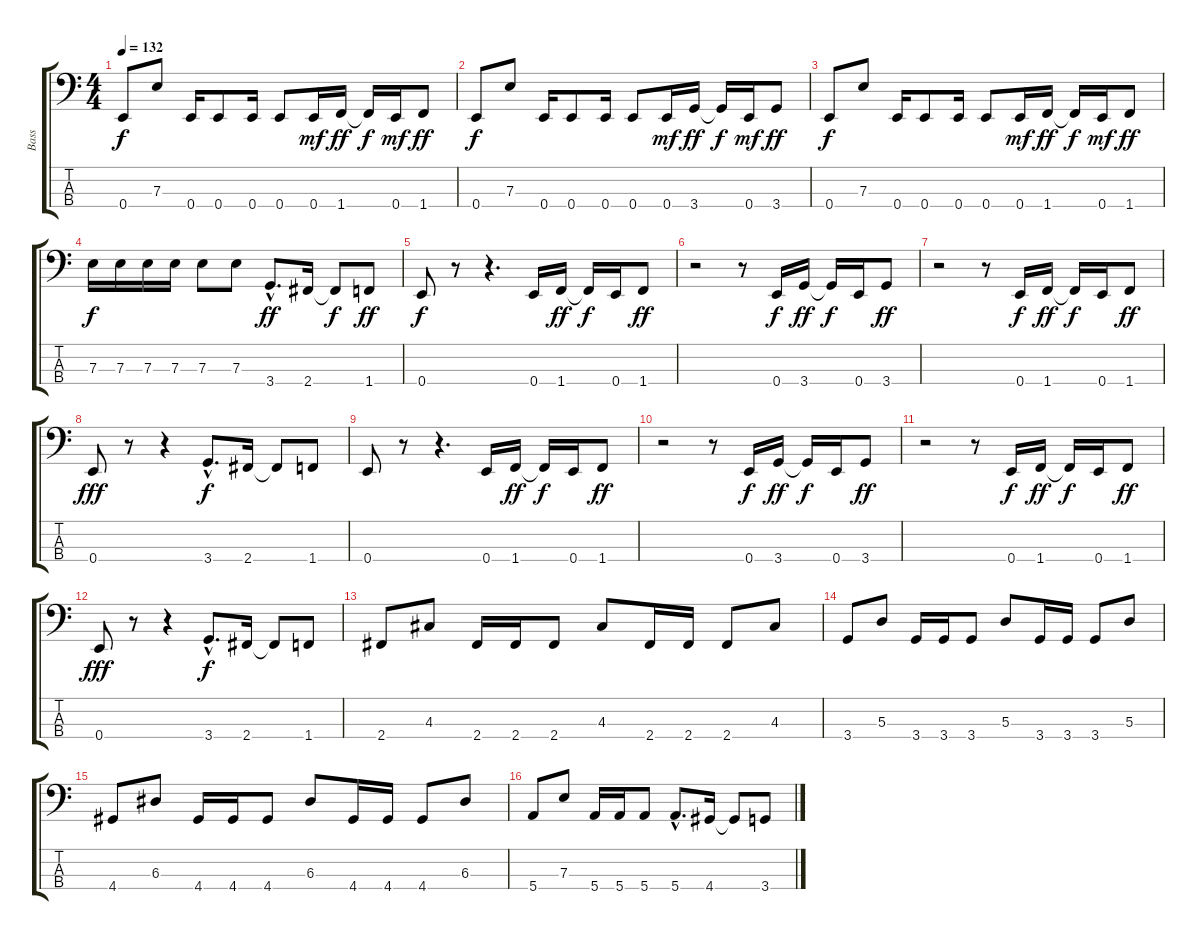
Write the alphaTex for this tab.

\track ("Bass" "Bass") {instrument electricbassfinger}
\staff {score tabs}
\tuning (G2 D2 A1 E1) {hide}
\ts (4 4)
\tempo 132
\clef f4
\ks c
0.4.8{dy f} 7.3.8 0.4.16 0.4.8 0.4.16 0.4.8 0.4.16{dy mf} 1.4.16{dy ff} 1.4{t}.16{dy f} 0.4.16{dy mf} 1.4.8{dy ff} |
0.4.8{dy f} 7.3.8 0.4.16 0.4.8 0.4.16 0.4.8 0.4.16{dy mf} 3.4.16{dy ff} 3.4{t}.16{dy f} 0.4.16{dy mf} 3.4.8{dy ff} |
0.4.8{dy f} 7.3.8 0.4.16 0.4.8 0.4.16 0.4.8 0.4.16{dy mf} 1.4.16{dy ff} 1.4{t}.16{dy f} 0.4.16{dy mf} 1.4.8{dy ff} |
7.3.16{dy f} 7.3.16 7.3.16 7.3.16 7.3.8 7.3.8 3.4{hac}.8{d dy ff} 2.4.16 2.4{t}.8{dy f} 1.4.8{dy ff} |
0.4.8{dy f} r.8 r.4{d} 0.4.16 1.4.16{dy ff} 1.4{t}.16{dy f} 0.4.16 1.4.8{dy ff} |
r.2 r.8 0.4.16{dy f} 3.4.16{dy ff} 3.4{t}.16{dy f} 0.4.16 3.4.8{dy ff} |
r.2 r.8 0.4.16{dy f} 1.4.16{dy ff} 1.4{t}.16{dy f} 0.4.16 1.4.8{dy ff} |
0.4.8{dy fff} r.8 r.4 3.4{hac}.8{d dy f} 2.4.16 2.4{t}.8 1.4.8 |
0.4.8 r.8 r.4{d} 0.4.16 1.4.16{dy ff} 1.4{t}.16{dy f} 0.4.16 1.4.8{dy ff} |
r.2 r.8 0.4.16{dy f} 3.4.16{dy ff} 3.4{t}.16{dy f} 0.4.16 3.4.8{dy ff} |
r.2 r.8 0.4.16{dy f} 1.4.16{dy ff} 1.4{t}.16{dy f} 0.4.16 1.4.8{dy ff} |
0.4.8{dy fff} r.8 r.4 3.4{hac}.8{d dy f} 2.4.16 2.4{t}.8 1.4.8 |
2.4.8 4.3.8 2.4.16 2.4.16 2.4.8 4.3.8 2.4.16 2.4.16 2.4.8 4.3.8 |
3.4.8 5.3.8 3.4.16 3.4.16 3.4.8 5.3.8 3.4.16 3.4.16 3.4.8 5.3.8 |
4.4.8 6.3.8 4.4.16 4.4.16 4.4.8 6.3.8 4.4.16 4.4.16 4.4.8 6.3.8 |
5.4.8 7.3.8 5.4.16 5.4.16 5.4.8 5.4{hac}.8{d} 4.4.16 4.4{t}.8 3.4.8
